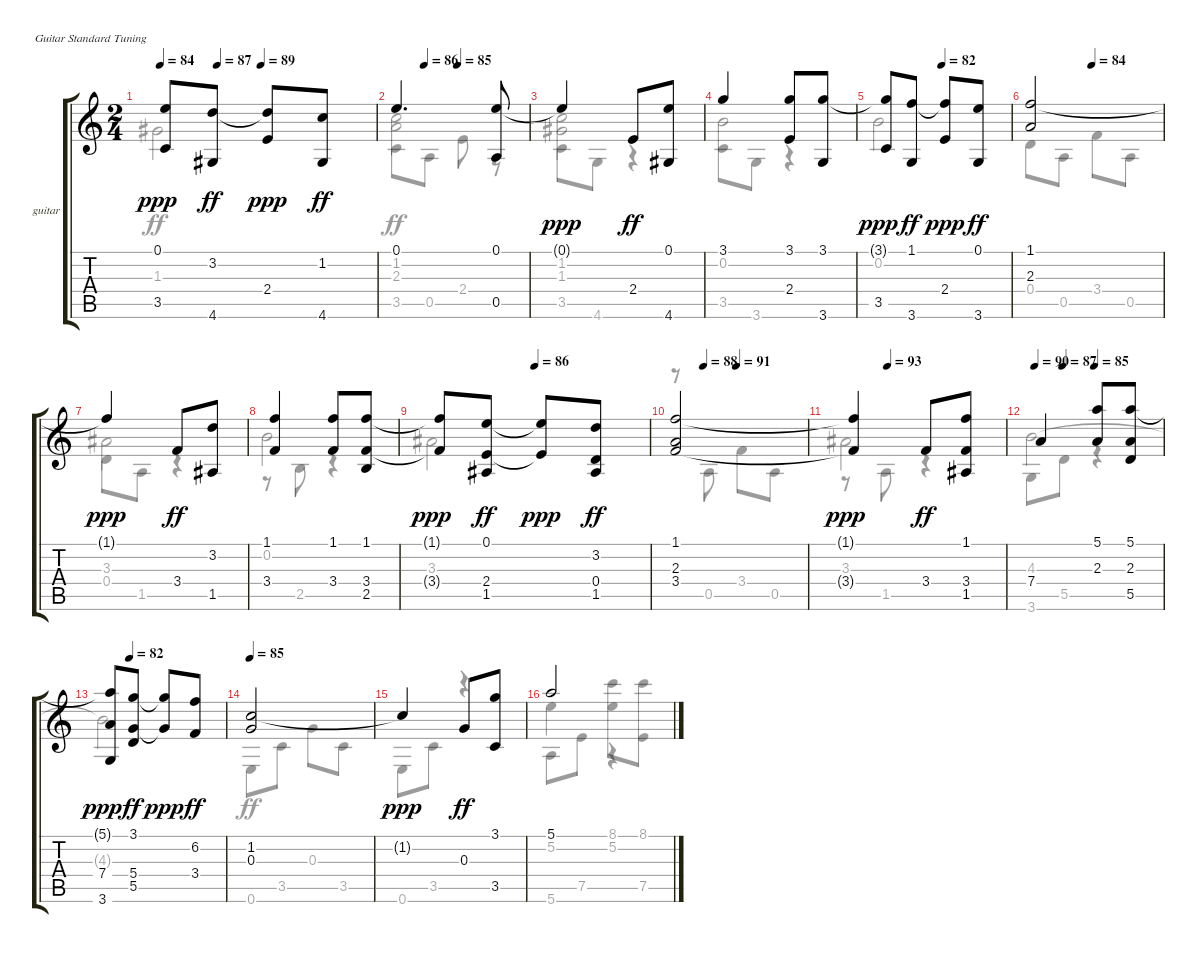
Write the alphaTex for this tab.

\bracketExtendMode groupsimilarinstruments
\firstSystemTrackNameOrientation horizontal
\otherSystemsTrackNameOrientation horizontal
\track ("guitar" "guitar") {instrument acousticguitarsteel}
\staff {score tabs}
\tuning (E4 B3 G3 D3 A2 E2)
\voice
\ts (2 4)
\tempo 84
\tempo (87 0.265625)
\tempo (89 0.46875)
\clef g2
\ks c
(0.1{t} 3.5).8{dy ppp} (3.2 4.6).8{dy ff} (3.2{t} 2.4).8{dy ppp} (1.2 4.6).8{dy ff} |
\tempo (86 0.21875)
\tempo (85 0.46875)
0.1.4{d} (0.1 0.5).8 |
0.1{t}.4{dy ppp} 2.4.8{dy ff} (0.1 4.6).8 |
3.1.4 (3.1 2.4).8 (3.1 3.6).8 |
\tempo (82 0.46875)
(3.1{t} 3.5).8{dy ppp} (1.1 3.6).8{dy ff} (1.1{t} 2.4).8{dy ppp} (0.1 3.6).8{dy ff} |
\tempo (84 0.46875)
(1.1 2.3).2 |
1.1{t}.4{dy ppp} 3.4.8{dy ff} (3.2 1.5).8 |
(1.1 3.4).4 (1.1 3.4).8 (1.1 3.4 2.5).8 |
\tempo (86 0.46875)
(1.1{t} 3.4{t}).8{dy ppp} (0.1 2.4 1.5).8{dy ff} (0.1{t} 2.4{t}).8{dy ppp} (3.2 0.4 1.5).8{dy ff} |
\tempo (88 0.21875)
\tempo (91 0.46875)
(1.1 2.3 3.4).2 |
\tempo (93 0.25)
(1.1{t} 3.4{t}).4{dy ppp} 3.4.8{dy ff} (1.1 3.4 1.5).8 |
\tempo 90
\tempo (87 0.21875)
\tempo (85 0.46875)
7.4.4 (5.1 2.3).8 (5.1 2.3 5.5).8 |
\tempo (82 0.203125)
(5.1{t} 7.4 3.6).8{dy ppp} (3.1 5.4 5.5).8{dy ff} (3.1{t} 5.4{t}).8{dy ppp} (6.2 3.4).8{dy ff} |
\tempo 85
(1.2 0.3).2 |
1.2{t}.4{dy ppp} 0.3.8{dy ff} (3.1 3.5).8 |
5.1.2
\voice
\clef g2
\ottava regular
\simile none
\ks c
1.3.2{dy ff} |
(1.2 2.3).2 |
(1.2 1.3).2 |
0.2.2 |
0.2.2 |
0.4.8 0.5.8 3.4.8 0.5.8 |
3.3.2 |
0.2.2 |
3.3.2 |
r.8 0.5.8 3.4.8 0.5.8 |
3.3.2 |
4.3.2 |
4.3{t}.2{dy ppp} |
0.6.8{dy ff} 3.5.8 0.3.8 3.5.8 |
0.6.8 3.5.8 r.4 |
5.2.4 (8.1 5.2).8 (8.1 7.5).8
\voice
\clef g2
\ottava regular
\simile none
\ks c
|
3.5.8 0.5.8 2.4.8 r.8 |
3.5.8 4.6.8 r.4 |
3.5.8 3.6.8 r.4 |
|
|
0.4.8 1.5.8 r.4 |
r.8 2.5.8 r.4 |
|
|
r.8 1.5.8 r.4 |
3.6.8 5.5.8 r.4 |
|
|
|
5.6.8 7.5.8 r.4
